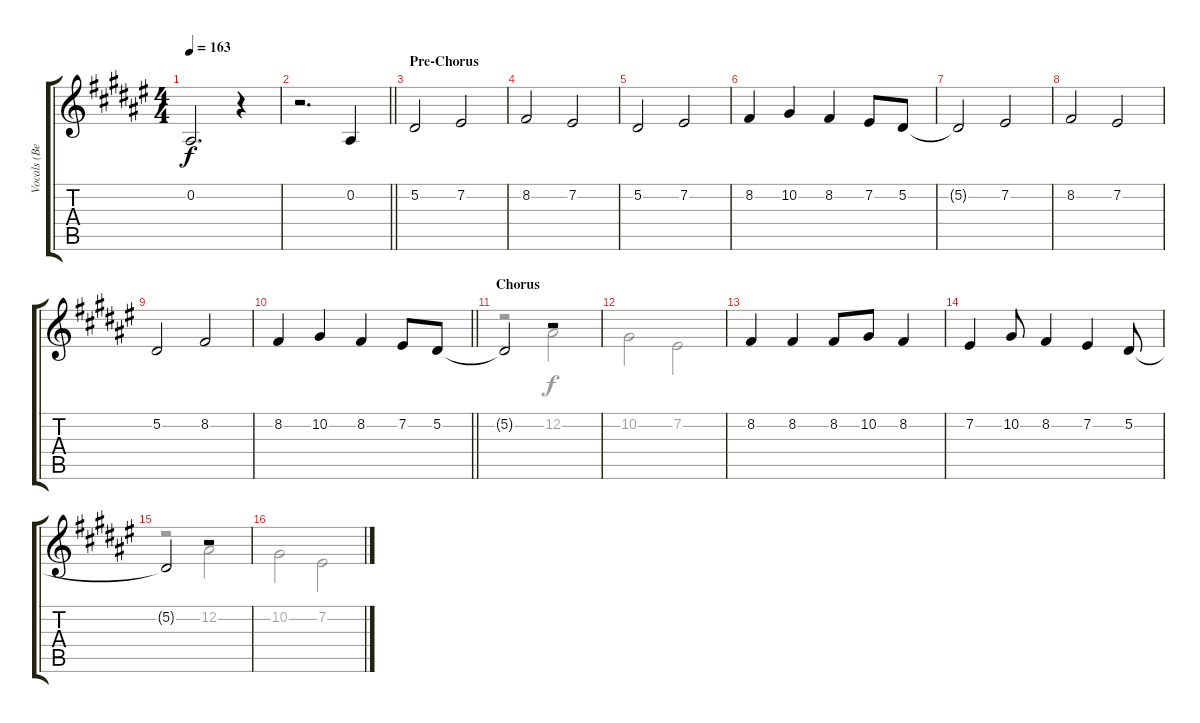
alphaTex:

\track ("Vocals (Ben)" "Vocals (Be") {instrument violin}
\staff {score tabs}
\tuning (Eb4 Bb3 Gb3 Db3 Ab2 Eb2) {hide}
\voice
\ts (4 4)
\tempo 163
\clef g2
\ks d#minor
0.2{t}.2{d dy f} r.4 |
\barLineRight lightlight
r.2{d} 0.2.4 |
\section ("" "Pre-Chorus")
5.2.2 7.2.2 |
8.2.2 7.2.2 |
5.2.2 7.2.2 |
8.2.4 10.2.4 8.2.4 7.2.8 5.2.8 |
5.2{t}.2 7.2.2 |
8.2.2 7.2.2 |
5.2.2 8.2.2 |
\barLineRight lightlight
8.2.4 10.2.4 8.2.4 7.2.8 5.2.8 |
\section ("" "Chorus")
5.2{t}.2 r.2 |
|
8.2.4 8.2.4 8.2.8 10.2.8 8.2.4 |
7.2.4 10.2.8 8.2.4 7.2.4 5.2.8 |
5.2{t}.2 r.2 |
\voice
\clef g2
\ottava regular
\simile none
\ks d#minor
|
\barLineRight lightlight
|
|
|
|
|
|
|
|
\barLineRight lightlight
|
r.2 12.2.2 |
10.2.2 7.2.2 |
|
|
r.2 12.2.2 |
10.2.2 7.2.2
